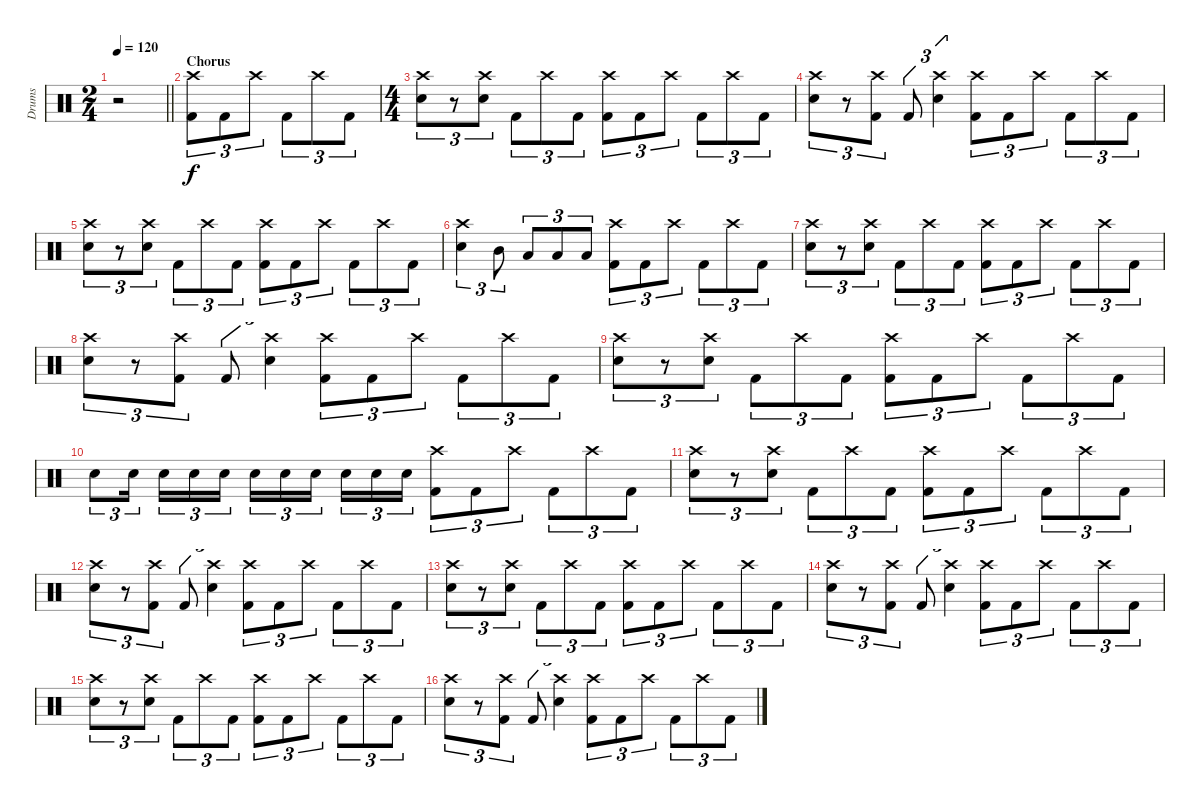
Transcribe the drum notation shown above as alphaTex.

\track ("Drums" "Drums") {instrument percussion}
\staff {score}
\articulation defaults
\ts (2 4)
\tempo 120
\clef neutral
\barLineRight lightlight
\ks c
r.2{dy f} |
\section ("" "Chorus")
("Crash high (hit)" "Kick (hit) 2").8{tu (3 2)} "Kick (hit) 2".8{tu (3 2)} "Crash high (hit)".8{tu (3 2)} "Kick (hit) 2".8{tu (3 2)} "Crash high (hit)".8{tu (3 2)} "Kick (hit) 2".8{tu (3 2)} |
\ts (4 4)
("Crash high (hit)" "Electric Snare (hit)").8{tu (3 2)} r.8{tu (3 2)} ("Crash high (hit)" "Electric Snare (hit)").8{tu (3 2)} "Kick (hit) 2".8{tu (3 2)} "Crash high (hit)".8{tu (3 2)} "Kick (hit) 2".8{tu (3 2)} ("Crash high (hit)" "Kick (hit) 2").8{tu (3 2)} "Kick (hit) 2".8{tu (3 2)} "Crash high (hit)".8{tu (3 2)} "Kick (hit) 2".8{tu (3 2)} "Crash high (hit)".8{tu (3 2)} "Kick (hit) 2".8{tu (3 2)} |
("Crash high (hit)" "Electric Snare (hit)").8{tu (3 2)} r.8{tu (3 2)} ("Crash high (hit)" "Kick (hit) 2").8{tu (3 2)} "Kick (hit) 2".8{tu (3 2)} ("Crash high (hit)" "Electric Snare (hit)").4{tu (3 2)} ("Crash high (hit)" "Kick (hit) 2").8{tu (3 2)} "Kick (hit) 2".8{tu (3 2)} "Crash high (hit)".8{tu (3 2)} "Kick (hit) 2".8{tu (3 2)} "Crash high (hit)".8{tu (3 2)} "Kick (hit) 2".8{tu (3 2)} |
("Crash high (hit)" "Electric Snare (hit)").8{tu (3 2)} r.8{tu (3 2)} ("Crash high (hit)" "Electric Snare (hit)").8{tu (3 2)} "Kick (hit) 2".8{tu (3 2)} "Crash high (hit)".8{tu (3 2)} "Kick (hit) 2".8{tu (3 2)} ("Crash high (hit)" "Kick (hit) 2").8{tu (3 2)} "Kick (hit) 2".8{tu (3 2)} "Crash high (hit)".8{tu (3 2)} "Kick (hit) 2".8{tu (3 2)} "Crash high (hit)".8{tu (3 2)} "Kick (hit) 2".8{tu (3 2)} |
("Crash high (hit)" "Electric Snare (hit)").4{tu (3 2)} "Mid Tom (hit)".8{tu (3 2)} "Low Tom (hit)".8{tu (3 2)} "Low Tom (hit)".8{tu (3 2)} "Low Tom (hit)".8{tu (3 2)} ("Crash high (hit)" "Kick (hit) 2").8{tu (3 2)} "Kick (hit) 2".8{tu (3 2)} "Crash high (hit)".8{tu (3 2)} "Kick (hit) 2".8{tu (3 2)} "Crash high (hit)".8{tu (3 2)} "Kick (hit) 2".8{tu (3 2)} |
("Crash high (hit)" "Electric Snare (hit)").8{tu (3 2)} r.8{tu (3 2)} ("Crash high (hit)" "Electric Snare (hit)").8{tu (3 2)} "Kick (hit) 2".8{tu (3 2)} "Crash high (hit)".8{tu (3 2)} "Kick (hit) 2".8{tu (3 2)} ("Crash high (hit)" "Kick (hit) 2").8{tu (3 2)} "Kick (hit) 2".8{tu (3 2)} "Crash high (hit)".8{tu (3 2)} "Kick (hit) 2".8{tu (3 2)} "Crash high (hit)".8{tu (3 2)} "Kick (hit) 2".8{tu (3 2)} |
("Crash high (hit)" "Electric Snare (hit)").8{tu (3 2)} r.8{tu (3 2)} ("Crash high (hit)" "Kick (hit) 2").8{tu (3 2)} "Kick (hit) 2".8{tu (3 2)} ("Crash high (hit)" "Electric Snare (hit)").4{tu (3 2)} ("Crash high (hit)" "Kick (hit) 2").8{tu (3 2)} "Kick (hit) 2".8{tu (3 2)} "Crash high (hit)".8{tu (3 2)} "Kick (hit) 2".8{tu (3 2)} "Crash high (hit)".8{tu (3 2)} "Kick (hit) 2".8{tu (3 2)} |
("Crash high (hit)" "Electric Snare (hit)").8{tu (3 2)} r.8{tu (3 2)} ("Crash high (hit)" "Electric Snare (hit)").8{tu (3 2)} "Kick (hit) 2".8{tu (3 2)} "Crash high (hit)".8{tu (3 2)} "Kick (hit) 2".8{tu (3 2)} ("Crash high (hit)" "Kick (hit) 2").8{tu (3 2)} "Kick (hit) 2".8{tu (3 2)} "Crash high (hit)".8{tu (3 2)} "Kick (hit) 2".8{tu (3 2)} "Crash high (hit)".8{tu (3 2)} "Kick (hit) 2".8{tu (3 2)} |
"Electric Snare (hit)".8{tu (3 2)} "Electric Snare (hit)".16{tu (3 2) beam splitsecondary} "Electric Snare (hit)".16{tu (3 2)} "Electric Snare (hit)".16{tu (3 2)} "Electric Snare (hit)".16{tu (3 2)} "Electric Snare (hit)".16{tu (3 2)} "Electric Snare (hit)".16{tu (3 2)} "Electric Snare (hit)".16{tu (3 2) beam splitsecondary} "Electric Snare (hit)".16{tu (3 2)} "Electric Snare (hit)".16{tu (3 2)} "Electric Snare (hit)".16{tu (3 2)} ("Crash high (hit)" "Kick (hit) 2").8{tu (3 2)} "Kick (hit) 2".8{tu (3 2)} "Crash high (hit)".8{tu (3 2)} "Kick (hit) 2".8{tu (3 2)} "Crash high (hit)".8{tu (3 2)} "Kick (hit) 2".8{tu (3 2)} |
("Crash high (hit)" "Electric Snare (hit)").8{tu (3 2)} r.8{tu (3 2)} ("Crash high (hit)" "Electric Snare (hit)").8{tu (3 2)} "Kick (hit) 2".8{tu (3 2)} "Crash high (hit)".8{tu (3 2)} "Kick (hit) 2".8{tu (3 2)} ("Crash high (hit)" "Kick (hit) 2").8{tu (3 2)} "Kick (hit) 2".8{tu (3 2)} "Crash high (hit)".8{tu (3 2)} "Kick (hit) 2".8{tu (3 2)} "Crash high (hit)".8{tu (3 2)} "Kick (hit) 2".8{tu (3 2)} |
("Crash high (hit)" "Electric Snare (hit)").8{tu (3 2)} r.8{tu (3 2)} ("Crash high (hit)" "Kick (hit) 2").8{tu (3 2)} "Kick (hit) 2".8{tu (3 2)} ("Crash high (hit)" "Electric Snare (hit)").4{tu (3 2)} ("Crash high (hit)" "Kick (hit) 2").8{tu (3 2)} "Kick (hit) 2".8{tu (3 2)} "Crash high (hit)".8{tu (3 2)} "Kick (hit) 2".8{tu (3 2)} "Crash high (hit)".8{tu (3 2)} "Kick (hit) 2".8{tu (3 2)} |
("Crash high (hit)" "Electric Snare (hit)").8{tu (3 2)} r.8{tu (3 2)} ("Crash high (hit)" "Electric Snare (hit)").8{tu (3 2)} "Kick (hit) 2".8{tu (3 2)} "Crash high (hit)".8{tu (3 2)} "Kick (hit) 2".8{tu (3 2)} ("Crash high (hit)" "Kick (hit) 2").8{tu (3 2)} "Kick (hit) 2".8{tu (3 2)} "Crash high (hit)".8{tu (3 2)} "Kick (hit) 2".8{tu (3 2)} "Crash high (hit)".8{tu (3 2)} "Kick (hit) 2".8{tu (3 2)} |
("Crash high (hit)" "Electric Snare (hit)").8{tu (3 2)} r.8{tu (3 2)} ("Crash high (hit)" "Kick (hit) 2").8{tu (3 2)} "Kick (hit) 2".8{tu (3 2)} ("Crash high (hit)" "Electric Snare (hit)").4{tu (3 2)} ("Crash high (hit)" "Kick (hit) 2").8{tu (3 2)} "Kick (hit) 2".8{tu (3 2)} "Crash high (hit)".8{tu (3 2)} "Kick (hit) 2".8{tu (3 2)} "Crash high (hit)".8{tu (3 2)} "Kick (hit) 2".8{tu (3 2)} |
("Crash high (hit)" "Electric Snare (hit)").8{tu (3 2)} r.8{tu (3 2)} ("Crash high (hit)" "Electric Snare (hit)").8{tu (3 2)} "Kick (hit) 2".8{tu (3 2)} "Crash high (hit)".8{tu (3 2)} "Kick (hit) 2".8{tu (3 2)} ("Crash high (hit)" "Kick (hit) 2").8{tu (3 2)} "Kick (hit) 2".8{tu (3 2)} "Crash high (hit)".8{tu (3 2)} "Kick (hit) 2".8{tu (3 2)} "Crash high (hit)".8{tu (3 2)} "Kick (hit) 2".8{tu (3 2)} |
("Crash high (hit)" "Electric Snare (hit)").8{tu (3 2)} r.8{tu (3 2)} ("Crash high (hit)" "Kick (hit) 2").8{tu (3 2)} "Kick (hit) 2".8{tu (3 2)} ("Crash high (hit)" "Electric Snare (hit)").4{tu (3 2)} ("Crash high (hit)" "Kick (hit) 2").8{tu (3 2)} "Kick (hit) 2".8{tu (3 2)} "Crash high (hit)".8{tu (3 2)} "Kick (hit) 2".8{tu (3 2)} "Crash high (hit)".8{tu (3 2)} "Kick (hit) 2".8{tu (3 2)}
